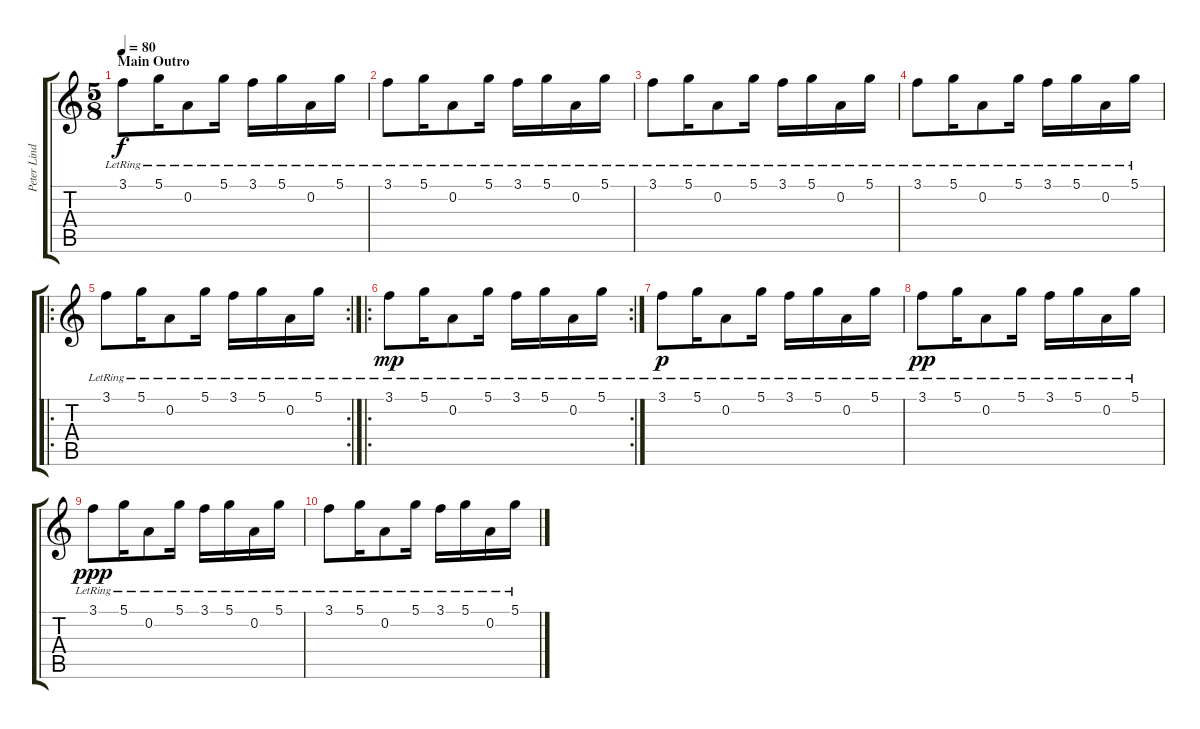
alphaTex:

\track ("Peter Lindgren" "Peter Lind") {instrument acousticguitarnylon}
\staff {score tabs}
\tuning (D4 A3 F3 D3 A2 D2) {hide}
\ts (5 8)
\section ("" "Main Outro")
\tempo 80
\clef g2
\ks c
3.1{lr}.8{dy f} 5.1{lr}.16 0.2{lr}.8 5.1{lr}.16 3.1{lr}.16 5.1{lr}.16 0.2{lr}.16 5.1{lr}.16 |
3.1{lr}.8 5.1{lr}.16 0.2{lr}.8 5.1{lr}.16 3.1{lr}.16 5.1{lr}.16 0.2{lr}.16 5.1{lr}.16 |
3.1{lr}.8 5.1{lr}.16 0.2{lr}.8 5.1{lr}.16 3.1{lr}.16 5.1{lr}.16 0.2{lr}.16 5.1{lr}.16 |
3.1{lr}.8 5.1{lr}.16 0.2{lr}.8 5.1{lr}.16 3.1{lr}.16 5.1{lr}.16 0.2{lr}.16 5.1{lr}.16 |
\ro
\rc 2
3.1{lr}.8 5.1{lr}.16 0.2{lr}.8 5.1{lr}.16 3.1{lr}.16 5.1{lr}.16 0.2{lr}.16 5.1{lr}.16 |
\ro
\rc 2
3.1{lr}.8{dy mp} 5.1{lr}.16 0.2{lr}.8 5.1{lr}.16 3.1{lr}.16 5.1{lr}.16 0.2{lr}.16 5.1{lr}.16 |
3.1{lr}.8{dy p} 5.1{lr}.16 0.2{lr}.8 5.1{lr}.16 3.1{lr}.16 5.1{lr}.16 0.2{lr}.16 5.1{lr}.16 |
3.1{lr}.8{dy pp} 5.1{lr}.16 0.2{lr}.8 5.1{lr}.16 3.1{lr}.16 5.1{lr}.16 0.2{lr}.16 5.1{lr}.16 |
3.1{lr}.8{dy ppp} 5.1{lr}.16 0.2{lr}.8 5.1{lr}.16 3.1{lr}.16 5.1{lr}.16 0.2{lr}.16 5.1{lr}.16 |
3.1{lr}.8 5.1{lr}.16 0.2{lr}.8 5.1{lr}.16 3.1{lr}.16 5.1{lr}.16 0.2{lr}.16 5.1{lr}.16
